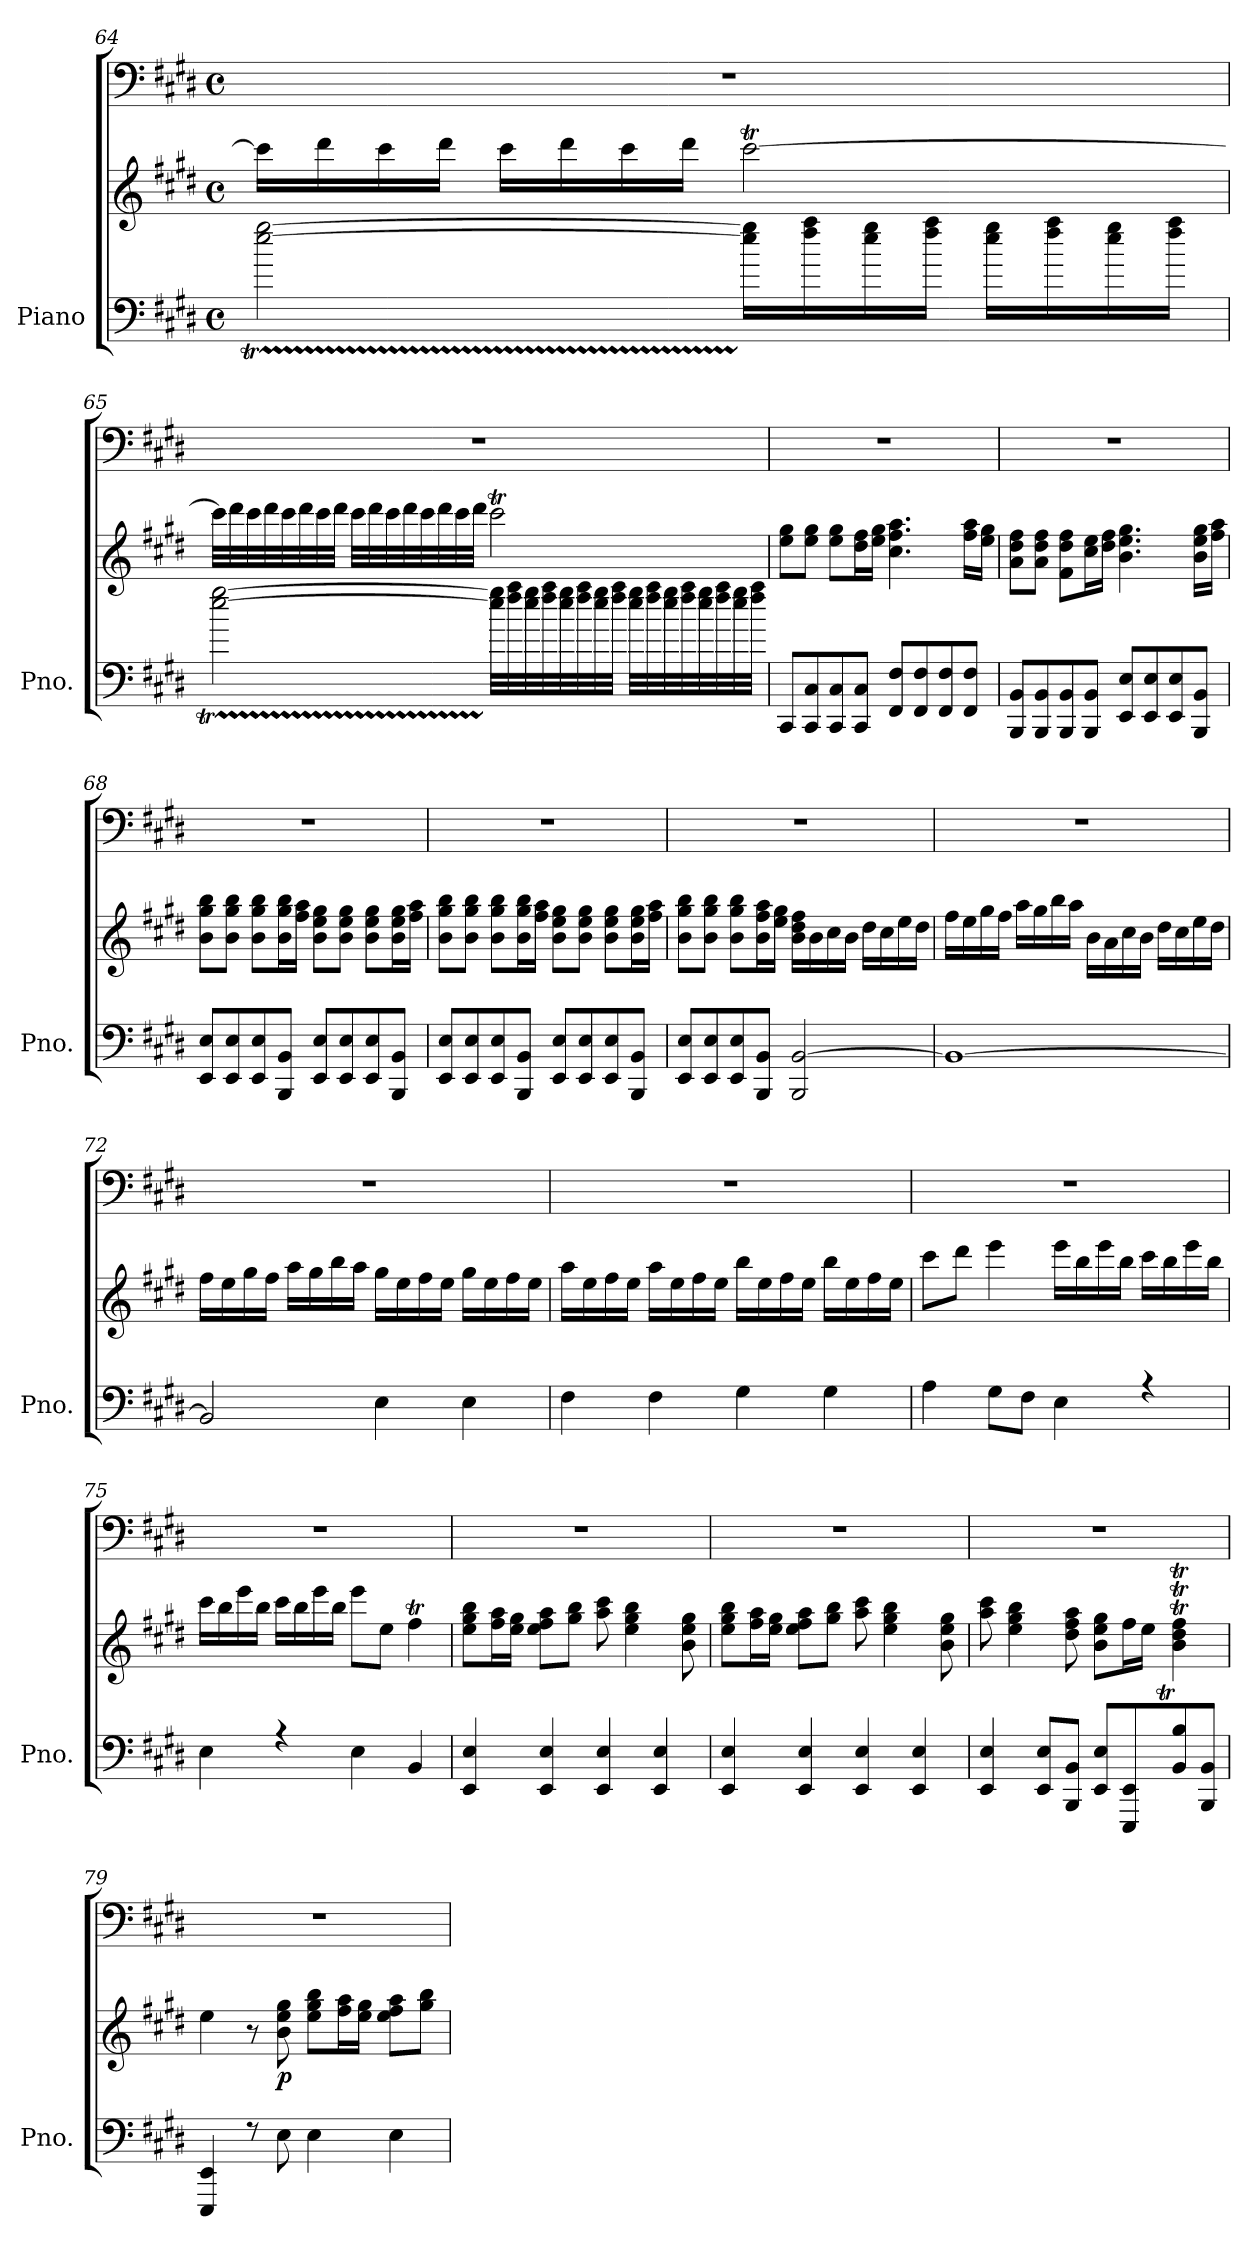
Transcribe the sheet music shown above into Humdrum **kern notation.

**kern	**kern	**kern	**dynam
*part1	*part1	*part1	*part1
*staff3	*staff2	*staff1	*staff1/2/3
*I"Piano	*	*	*
*I'Pno.	*	*	*
!!LO:PB:g=z
*clefF4	*clefG2	*clefF4	*
*k[f#c#g#d#]	*k[f#c#g#d#]	*k[f#c#g#d#]	*
*M4/4	*M4/4	*M4/4	*
*met(c)	*met(c)	*met(c)	*
=64	=64	=64	=64
*^	*	*	*
[2ee\ [2gg#\	2gg#tt\yy	16ccc#\LL]	1r	.
.	.	16ddd#\	.	.
.	.	16ccc#\	.	.
.	.	16ddd#\JJ	.	.
.	.	16ccc#\LL	.	.
.	.	16ddd#\	.	.
.	.	16ccc#\	.	.
.	.	16ddd#\JJ	.	.
16ee\] 16gg#\]LL	2ryy	[2ccc#T\	.	.
16ff#\ 16aa\	.	.	.	.
16ee\ 16gg#\	.	.	.	.
16ff#\ 16aa\JJ	.	.	.	.
16ee\ 16gg#\LL	.	.	.	.
16ff#\ 16aa\	.	.	.	.
16ee\ 16gg#\	.	.	.	.
16ff#\ 16aa\JJ	.	.	.	.
!!LO:LB:g=z
=65	=65	=65	=65	=65
[2ee\ [2gg#\	2gg#tt\yy	32ccc#\LLL]	1r	.
.	.	32ddd#\	.	.
.	.	32ccc#\	.	.
.	.	32ddd#\	.	.
.	.	32ccc#\	.	.
.	.	32ddd#\	.	.
.	.	32ccc#\	.	.
.	.	32ddd#\JJJ	.	.
.	.	32ccc#\LLL	.	.
.	.	32ddd#\	.	.
.	.	32ccc#\	.	.
.	.	32ddd#\	.	.
.	.	32ccc#\	.	.
.	.	32ddd#\	.	.
.	.	32ccc#\	.	.
.	.	32ddd#\JJJ	.	.
32ee\] 32gg#\]LLL	2ryy	2ccc#T\	.	.
32ff#\ 32aa\	.	.	.	.
32ee\ 32gg#\	.	.	.	.
32ff#\ 32aa\	.	.	.	.
32ee\ 32gg#\	.	.	.	.
32ff#\ 32aa\	.	.	.	.
32ee\ 32gg#\	.	.	.	.
32ff#\ 32aa\JJJ	.	.	.	.
32ee\ 32gg#\LLL	.	.	.	.
32ff#\ 32aa\	.	.	.	.
32ee\ 32gg#\	.	.	.	.
32ff#\ 32aa\	.	.	.	.
32ee\ 32gg#\	.	.	.	.
32ff#\ 32aa\	.	.	.	.
32ee\ 32gg#\	.	.	.	.
32ff#\ 32aa\JJJ	.	.	.	.
!!LO:LB:g=z
=66	=66	=66	=66	=66
8CC#/L	1ryy	8ee\ 8gg#\L	1r	.
8CC#/ 8C#/	.	8ee\ 8gg#\J	.	.
8CC#/ 8C#/	.	8ee\ 8gg#\L	.	.
8CC#/ 8C#/J	.	16dd#\ 16ff#\L	.	.
.	.	16ee\ 16gg#\JJ	.	.
8FF#/ 8F#/L	.	4.cc#\ 4.ff#\ 4.aa\	.	.
8FF#/ 8F#/	.	.	.	.
8FF#/ 8F#/	.	.	.	.
8FF#/ 8F#/J	.	16ff#\ 16aa\LL	.	.
.	.	16ee\ 16gg#\JJ	.	.
!!LO:LB:g=z
=67	=67	=67	=67	=67
8BBB/ 8BB/L	1ryy	8a\ 8dd#\ 8ff#\L	1r	.
8BBB/ 8BB/	.	8a\ 8dd#\ 8ff#\J	.	.
8BBB/ 8BB/	.	8f#\ 8dd#\ 8ff#\L	.	.
8BBB/ 8BB/J	.	16cc#\ 16ee\L	.	.
.	.	16dd#\ 16ff#\JJ	.	.
8EE/ 8E/L	.	4.b\ 4.ee\ 4.gg#\	.	.
8EE/ 8E/	.	.	.	.
8EE/ 8E/	.	.	.	.
8BBB/ 8BB/J	.	16b\ 16ee\ 16gg#\LL	.	.
.	.	16ff#\ 16aa\JJ	.	.
=68	=68	=68	=68	=68
8EE/ 8E/L	1ryy	8b\ 8gg#\ 8bb\L	1r	.
8EE/ 8E/	.	8b\ 8gg#\ 8bb\J	.	.
8EE/ 8E/	.	8b\ 8gg#\ 8bb\L	.	.
8BBB/ 8BB/J	.	16b\ 16gg#\ 16bb\L	.	.
.	.	16ff#\ 16aa\JJ	.	.
8EE/ 8E/L	.	8b\ 8ee\ 8gg#\L	.	.
8EE/ 8E/	.	8b\ 8ee\ 8gg#\J	.	.
8EE/ 8E/	.	8b\ 8ee\ 8gg#\L	.	.
8BBB/ 8BB/J	.	16b\ 16ee\ 16gg#\L	.	.
.	.	16ff#\ 16aa\JJ	.	.
=69	=69	=69	=69	=69
8EE/ 8E/L	1ryy	8b\ 8gg#\ 8bb\L	1r	.
8EE/ 8E/	.	8b\ 8gg#\ 8bb\J	.	.
8EE/ 8E/	.	8b\ 8gg#\ 8bb\L	.	.
8BBB/ 8BB/J	.	16b\ 16gg#\ 16bb\L	.	.
.	.	16ff#\ 16aa\JJ	.	.
8EE/ 8E/L	.	8b\ 8ee\ 8gg#\L	.	.
8EE/ 8E/	.	8b\ 8ee\ 8gg#\J	.	.
8EE/ 8E/	.	8b\ 8ee\ 8gg#\L	.	.
8BBB/ 8BB/J	.	16b\ 16ee\ 16gg#\L	.	.
.	.	16ff#\ 16aa\JJ	.	.
!!LO:PB:g=z
=70	=70	=70	=70	=70
8EE/ 8E/L	1ryy	8b\ 8gg#\ 8bb\L	1r	.
8EE/ 8E/	.	8b\ 8gg#\ 8bb\J	.	.
8EE/ 8E/	.	8b\ 8gg#\ 8bb\L	.	.
8BBB/ 8BB/J	.	16b\ 16ff#\ 16aa\L	.	.
.	.	16ee\ 16gg#\JJ	.	.
2BBB/ [2BB/	.	16b\ 16dd#\ 16ff#\LL	.	.
.	.	16b\	.	.
.	.	16cc#\	.	.
.	.	16b\JJ	.	.
.	.	16dd#\LL	.	.
.	.	16cc#\	.	.
.	.	16ee\	.	.
.	.	16dd#\JJ	.	.
=71	=71	=71	=71	=71
1BB_	1ryy	16ff#\LL	1r	.
.	.	16ee\	.	.
.	.	16gg#\	.	.
.	.	16ff#\JJ	.	.
.	.	16aa\LL	.	.
.	.	16gg#\	.	.
.	.	16bb\	.	.
.	.	16aa\JJ	.	.
.	.	16b\LL	.	.
.	.	16a\	.	.
.	.	16cc#\	.	.
.	.	16b\JJ	.	.
.	.	16dd#\LL	.	.
.	.	16cc#\	.	.
.	.	16ee\	.	.
.	.	16dd#\JJ	.	.
!!LO:LB:g=z
=72	=72	=72	=72	=72
2BB/]	1ryy	16ff#\LL	1r	.
.	.	16ee\	.	.
.	.	16gg#\	.	.
.	.	16ff#\JJ	.	.
.	.	16aa\LL	.	.
.	.	16gg#\	.	.
.	.	16bb\	.	.
.	.	16aa\JJ	.	.
4E\	.	16gg#\LL	.	.
.	.	16ee\	.	.
.	.	16ff#\	.	.
.	.	16ee\JJ	.	.
4E\	.	16gg#\LL	.	.
.	.	16ee\	.	.
.	.	16ff#\	.	.
.	.	16ee\JJ	.	.
!!LO:LB:g=z
=73	=73	=73	=73	=73
4F#\	1ryy	16aa\LL	1r	.
.	.	16ee\	.	.
.	.	16ff#\	.	.
.	.	16ee\JJ	.	.
4F#\	.	16aa\LL	.	.
.	.	16ee\	.	.
.	.	16ff#\	.	.
.	.	16ee\JJ	.	.
4G#\	.	16bb\LL	.	.
.	.	16ee\	.	.
.	.	16ff#\	.	.
.	.	16ee\JJ	.	.
4G#\	.	16bb\LL	.	.
.	.	16ee\	.	.
.	.	16ff#\	.	.
.	.	16ee\JJ	.	.
=74	=74	=74	=74	=74
4A\	1ryy	8ccc#\L	1r	.
.	.	8ddd#\J	.	.
8G#\L	.	4eee\	.	.
8F#\J	.	.	.	.
4E\	.	16eee\LL	.	.
.	.	16bb\	.	.
.	.	16eee\	.	.
.	.	16bb\JJ	.	.
4r	.	16ccc#\LL	.	.
.	.	16bb\	.	.
.	.	16eee\	.	.
.	.	16bb\JJ	.	.
!!LO:LB:g=z
=75	=75	=75	=75	=75
4E\	1ryy	16ccc#\LL	1r	.
.	.	16bb\	.	.
.	.	16eee\	.	.
.	.	16bb\JJ	.	.
4r	.	16ccc#\LL	.	.
.	.	16bb\	.	.
.	.	16eee\	.	.
.	.	16bb\JJ	.	.
4E\	.	8eee\L	.	.
.	.	8ee\J	.	.
4BB/	.	4ff#T\	.	.
!!LO:PB:g=z
=76	=76	=76	=76	=76
4EE/ 4E/	1ryy	8ee\ 8gg#\ 8bb\L	1r	.
.	.	16ff#\ 16aa\L	.	.
.	.	16ee\ 16gg#\JJ	.	.
4EE/ 4E/	.	8ee\ 8ff#\ 8aa\L	.	.
.	.	8gg#\ 8bb\J	.	.
4EE/ 4E/	.	8aa\ 8ccc#\	.	.
.	.	4ee\ 4gg#\ 4bb\	.	.
4EE/ 4E/	.	.	.	.
.	.	8b\ 8ee\ 8gg#\	.	.
=77	=77	=77	=77	=77
4EE/ 4E/	1ryy	8ee\ 8gg#\ 8bb\L	1r	.
.	.	16ff#\ 16aa\L	.	.
.	.	16ee\ 16gg#\JJ	.	.
4EE/ 4E/	.	8ee\ 8ff#\ 8aa\L	.	.
.	.	8gg#\ 8bb\J	.	.
4EE/ 4E/	.	8aa\ 8ccc#\	.	.
.	.	4ee\ 4gg#\ 4bb\	.	.
4EE/ 4E/	.	.	.	.
.	.	8b\ 8ee\ 8gg#\	.	.
=78	=78	=78	=78	=78
*	*	*^	*	*
4EE/ 4E/	1ryy	8aa\ 8ccc#\	2.ryy	1r	.
.	.	4ee\ 4gg#\ 4bb\	.	.	.
8EE/ 8E/L	.	.	.	.	.
8BBB/ 8BB/J	.	8dd#\ 8ff#\ 8aa\	.	.	.
8EE/ 8E/L	.	8b\ 8ee\ 8gg#\L	.	.	.
8EEE/ 8EE/	.	16ff#\L	.	.	.
.	.	16ee\JJ	.	.	.
8BB/ 8B/	.	4b\T 4dd#\T 4ff#\T	4ff#T\yy	.	.
8BBB/ 8BB/J	.	.	.	.	.
*	*	*v	*v	*	*
=79	=79	=79	=79	=79
4EEE/ 4EE/	1ryy	4ee\	1r	.
8r	.	8r	.	.
!	!	!	!	!LO:DY:b=2
8E\	.	8b\ 8ee\ 8gg#\	.	p
4E\	.	8ee\ 8gg#\ 8bb\L	.	.
.	.	16ff#\ 16aa\L	.	.
.	.	16ee\ 16gg#\JJ	.	.
4E\	.	8ee\ 8ff#\ 8aa\L	.	.
.	.	8gg#\ 8bb\J	.	.
*v	*v	*	*	*
=	=	=	=
*-	*-	*-	*-
